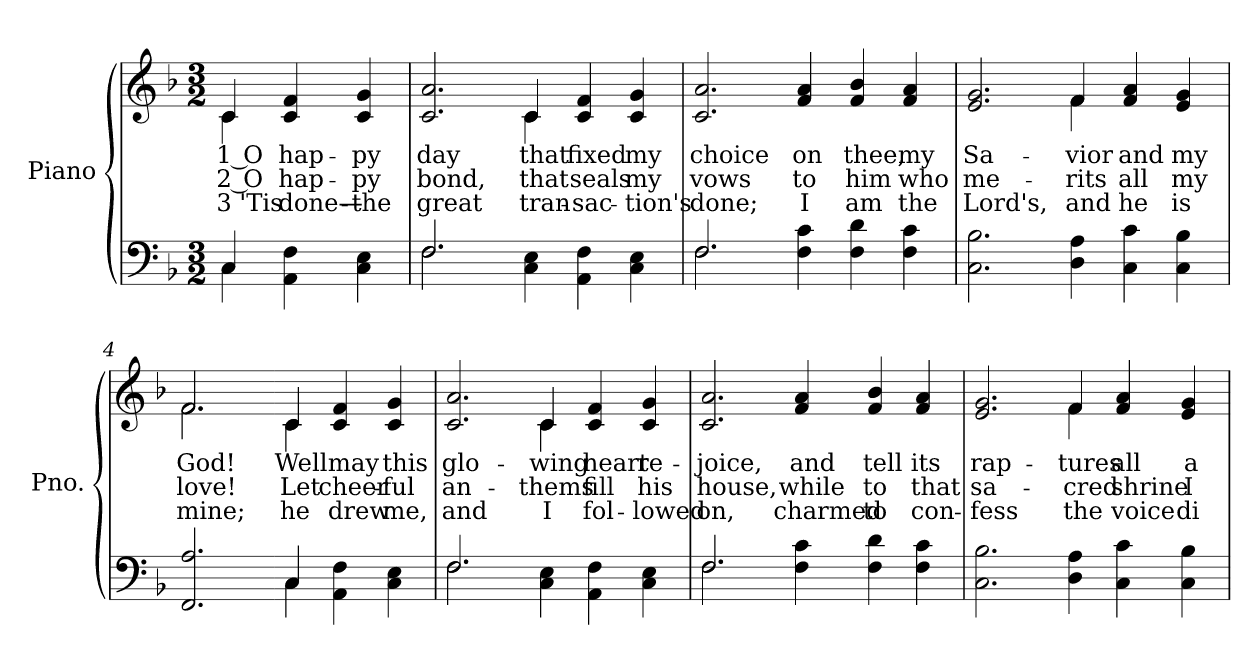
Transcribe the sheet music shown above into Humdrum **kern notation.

**kern	**kern	**text	**text	**text
*part2	*part1	*part1	*part1	*part1
*staff2	*staff1	*staff1	*staff1	*staff1
*I"Piano	*I"Piano	*	*	*
*I'Pno.	*I'Pno.	*	*	*
!!LO:PB:g=z
*clefF4	*clefG2	*	*	*
*k[b-]	*k[b-]	*	*	*
*F:	*F:	*	*	*
*M3/2	*M3/2	*	*	*
=	=	=	=	=
*^	*	*	*	*
!	!	!	!LO:LY:b:color=#000000	!LO:LY:b:color=#000000	!LO:LY:b:color=#000000
*	*	*^	*	*	*
4Ci/	4Ci\	4ci/	4ci\	1 O	2 O	3 'Tis
!	!	!	!	!LO:LY:b:color=#000000	!LO:LY:b:color=#000000	!LO:LY:b:color=#000000
4AAi\ 4Fi	2ryy	4ci/ 4fi	2ryy	hap-	hap-	done—-
!	!	!	!	!LO:LY:b:color=#000000	!LO:LY:b:color=#000000	!LO:LY:b:color=#000000
4Ci\ 4Ei	.	4ci/ 4gi	.	-py	-py	-the
=1	=1	=1	=1	=1	=1	=1
!	!	!	!	!LO:LY:b:color=#000000	!LO:LY:b:color=#000000	!LO:LY:b:color=#000000
2.Fi/	2.Fi\	2.ci/ 2.ai	2.ryy	day	bond,	great
!	!	!	!	!LO:LY:b:color=#000000	!LO:LY:b:color=#000000	!LO:LY:b:color=#000000
4Ci\ 4Ei	2.ryy	4ci/	4ci\	that	that	tran-
!	!	!	!	!LO:LY:b:color=#000000	!LO:LY:b:color=#000000	!LO:LY:b:color=#000000
4AAi\ 4Fi	.	4ci/ 4fi	2ryy	fixed	seals	-sac-
!	!	!	!	!LO:LY:b:color=#000000	!LO:LY:b:color=#000000	!LO:LY:b:color=#000000
4Ci\ 4Ei	.	4ci/ 4gi	.	my	my	-tion's
*	*	*v	*v	*	*	*
=2	=2	=2	=2	=2	=2
!	!	!	!LO:LY:b:color=#000000	!LO:LY:b:color=#000000	!LO:LY:b:color=#000000
2.Fi/	2.Fi\	2.ci/ 2.ai	choice	vows	done;
!	!	!	!LO:LY:b:color=#000000	!LO:LY:b:color=#000000	!LO:LY:b:color=#000000
4Fi\ 4ci	2.ryy	4fi/ 4ai	on	to	I
!	!	!	!LO:LY:b:color=#000000	!LO:LY:b:color=#000000	!LO:LY:b:color=#000000
4Fi\ 4di	.	4fi/ 4b-i	thee,	him	am
!	!	!	!LO:LY:b:color=#000000	!LO:LY:b:color=#000000	!LO:LY:b:color=#000000
4Fi\ 4ci	.	4fi/ 4ai	my	who	the
*v	*v	*	*	*	*
!!LO:LB:g=z
=3	=3	=3	=3	=3
!	!	!LO:LY:b:color=#000000	!LO:LY:b:color=#000000	!LO:LY:b:color=#000000
*	*^	*	*	*
2.Ci\ 2.B-i	2.ei/ 2.gi	2.ryy	Sa-	me-	Lord's,
!	!	!	!LO:LY:b:color=#000000	!LO:LY:b:color=#000000	!LO:LY:b:color=#000000
4Di\ 4Ai	4fi/	4fi\	-vior	-rits	and
!	!	!	!LO:LY:b:color=#000000	!LO:LY:b:color=#000000	!LO:LY:b:color=#000000
4Ci\ 4ci	4fi/ 4ai	2ryy	and	all	he
!	!	!	!LO:LY:b:color=#000000	!LO:LY:b:color=#000000	!LO:LY:b:color=#000000
4Ci\ 4B-i	4ei/ 4gi	.	my	my	is
=4	=4	=4	=4	=4	=4
!	!	!	!LO:LY:b:color=#000000	!LO:LY:b:color=#000000	!LO:LY:b:color=#000000
2.FFi/ 2.Ai	2.fi/	2.fi\	God!	love!	mine;
=5-	=5-	=5-	=5-	=5-	=5-
*^	*	*	*	*	*
!	!	!	!	!LO:LY:b:color=#000000	!LO:LY:b:color=#000000	!LO:LY:b:color=#000000
4Ci/	4Ci\	4ci/	4ci\	Well	Let	he
!	!	!	!	!LO:LY:b:color=#000000	!LO:LY:b:color=#000000	!LO:LY:b:color=#000000
4AAi\ 4Fi	2ryy	4ci/ 4fi	2ryy	may	cheer-	drew
!	!	!	!	!LO:LY:b:color=#000000	!LO:LY:b:color=#000000	!LO:LY:b:color=#000000
4Ci\ 4Ei	.	4ci/ 4gi	.	this	-ful	me,
=6	=6	=6	=6	=6	=6	=6
!	!	!	!	!LO:LY:b:color=#000000	!LO:LY:b:color=#000000	!LO:LY:b:color=#000000
2.Fi/	2.Fi\	2.ci/ 2.ai	2.ryy	glo-	an-	and
!	!	!	!	!LO:LY:b:color=#000000	!LO:LY:b:color=#000000	!LO:LY:b:color=#000000
4Ci\ 4Ei	2.ryy	4ci/	4ci\	-wing	-thems	I
!	!	!	!	!LO:LY:b:color=#000000	!LO:LY:b:color=#000000	!LO:LY:b:color=#000000
4AAi\ 4Fi	.	4ci/ 4fi	2ryy	heart	fill	fol-
!	!	!	!	!LO:LY:b:color=#000000	!LO:LY:b:color=#000000	!LO:LY:b:color=#000000
4Ci\ 4Ei	.	4ci/ 4gi	.	re-	his	-lowed
*	*	*v	*v	*	*	*
!!LO:LB:g=z
=7	=7	=7	=7	=7	=7
!	!	!	!LO:LY:b:color=#000000	!LO:LY:b:color=#000000	!LO:LY:b:color=#000000
2.Fi/	2.Fi\	2.ci/ 2.ai	-joice,	house,	on,
!	!	!	!LO:LY:b:color=#000000	!LO:LY:b:color=#000000	!LO:LY:b:color=#000000
4Fi\ 4ci	2.ryy	4fi/ 4ai	and	while	charmed
!	!	!	!LO:LY:b:color=#000000	!LO:LY:b:color=#000000	!LO:LY:b:color=#000000
4Fi\ 4di	.	4fi/ 4b-i	tell	to	to
!	!	!	!LO:LY:b:color=#000000	!LO:LY:b:color=#000000	!LO:LY:b:color=#000000
4Fi\ 4ci	.	4fi/ 4ai	its	that	con-
*v	*v	*	*	*	*
=8	=8	=8	=8	=8
!	!	!LO:LY:b:color=#000000	!LO:LY:b:color=#000000	!LO:LY:b:color=#000000
*	*^	*	*	*
2.Ci\ 2.B-i	2.ei/ 2.gi	2.ryy	rap-	sa-	-fess
!	!	!	!LO:LY:b:color=#000000	!LO:LY:b:color=#000000	!LO:LY:b:color=#000000
4Di\ 4Ai	4fi/	4fi\	-tures	-cred	the
!	!	!	!LO:LY:b:color=#000000	!LO:LY:b:color=#000000	!LO:LY:b:color=#000000
4Ci\ 4ci	4fi/ 4ai	2ryy	all	shrine	voice
!	!	!	!LO:LY:b:color=#000000	!LO:LY:b:color=#000000	!LO:LY:b:color=#000000
4Ci\ 4B-i	4ei/ 4gi	.	a-	I	di-
*	*v	*v	*	*	*
=	=	=	=	=
*-	*-	*-	*-	*-
